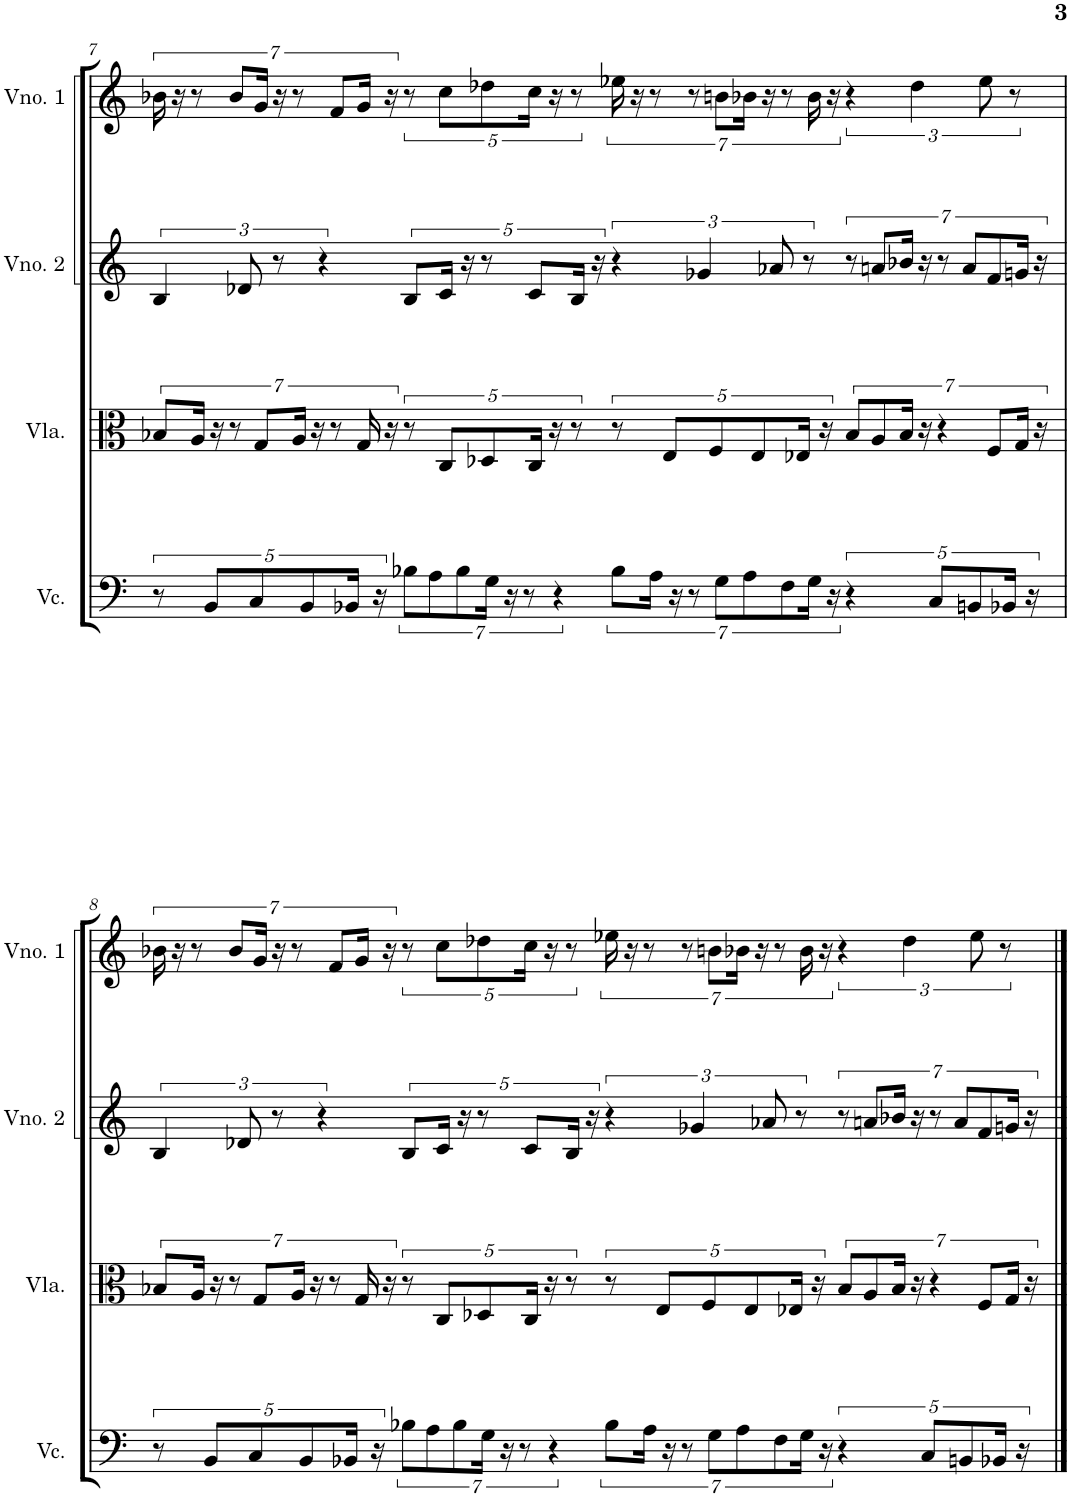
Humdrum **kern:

**kern	**kern	**kern	**kern
*part4	*part3	*part2	*part1
*staff4	*staff3	*staff2	*staff1
*I"Violoncelo	*I"Viola	*I"Violino 2	*I"Violino 1
*I'Vc.	*I'Vla.	*I'Vno. 2	*I'Vno. 1
!!LO:PB:g=z
*clefF4	*clefC3	*clefG2	*clefG2
*k[]	*k[]	*k[]	*k[]
*M4/2	*M4/2	*M4/2	*M4/2
=7	=7	=7	=7
10r	14B-X/L	6B/	28b-X\
.	.	.	28r
.	28A/Jk	.	14r
10BB/L	.	.	.
.	28r	.	.
.	14r	.	14b-/L
.	.	12d-X/	.
10C/	.	.	.
.	14G/L	.	28g/Jk
.	.	12r	28r
.	28A/Jk	.	14r
10BB/	.	.	.
.	28r	.	.
.	.	6r	.
.	14r	.	14f/L
20BB-X/Jk	.	.	.
.	28G/	.	28g/Jk
20r	.	.	.
.	28r	.	28r
14B-X\L	10r	10B/L	10r
14A\	.	.	.
.	10C/L	20c/Jk	10cc\L
14B-\	.	.	.
.	.	20r	.
.	10D-X/	10r	10dd-X\
28G\Jk	.	.	.
28r	.	.	.
14r	.	.	.
.	20C/Jk	10c/L	20cc\Jk
.	20r	.	20r
7r	.	.	.
.	10r	20B/Jk	10r
.	.	20r	.
14B-\L	10r	6r	28ee-X\
.	.	.	28r
28A\Jk	.	.	14r
.	10E/L	.	.
28r	.	.	.
14r	.	.	14r
.	.	6g-X/	.
.	10F/	.	.
14G\L	.	.	14bn\L
14A\	.	.	28b-X\Jk
.	10E/	.	.
.	.	.	28r
.	.	12a-X/	.
14F\	.	.	14r
.	20E-X/Jk	.	.
.	.	12r	.
28G\Jk	.	.	28b-\
.	20r	.	.
28r	.	.	28r
5r	14B-/L	14r	6r
.	14A/	14an/L	.
.	28B-/Jk	28b-X/Jk	.
.	.	.	6dd-\
.	28r	28r	.
10C/L	.	.	.
.	7r	14r	.
.	.	14a/L	.
10BBn/	.	.	.
.	.	.	12ee-\
.	14F/L	14f/	.
20BB-X/Jk	.	.	.
.	.	.	12r
.	28G/Jk	28gn/Jk	.
20r	.	.	.
.	28r	28r	.
!!LO:LB:g=z
=8	=8	=8	=8
10r	14B-X/L	6B/	28b-X\
.	.	.	28r
.	28A/Jk	.	14r
10BB/L	.	.	.
.	28r	.	.
.	14r	.	14b-/L
.	.	12d-X/	.
10C/	.	.	.
.	14G/L	.	28g/Jk
.	.	12r	28r
.	28A/Jk	.	14r
10BB/	.	.	.
.	28r	.	.
.	.	6r	.
.	14r	.	14f/L
20BB-X/Jk	.	.	.
.	28G/	.	28g/Jk
20r	.	.	.
.	28r	.	28r
14B-X\L	10r	10B/L	10r
14A\	.	.	.
.	10C/L	20c/Jk	10cc\L
14B-\	.	.	.
.	.	20r	.
.	10D-X/	10r	10dd-X\
28G\Jk	.	.	.
28r	.	.	.
14r	.	.	.
.	20C/Jk	10c/L	20cc\Jk
.	20r	.	20r
7r	.	.	.
.	10r	20B/Jk	10r
.	.	20r	.
14B-\L	10r	6r	28ee-X\
.	.	.	28r
28A\Jk	.	.	14r
.	10E/L	.	.
28r	.	.	.
14r	.	.	14r
.	.	6g-X/	.
.	10F/	.	.
14G\L	.	.	14bn\L
14A\	.	.	28b-X\Jk
.	10E/	.	.
.	.	.	28r
.	.	12a-X/	.
14F\	.	.	14r
.	20E-X/Jk	.	.
.	.	12r	.
28G\Jk	.	.	28b-\
.	20r	.	.
28r	.	.	28r
5r	14B-/L	14r	6r
.	14A/	14an/L	.
.	28B-/Jk	28b-X/Jk	.
.	.	.	6dd-\
.	28r	28r	.
10C/L	.	.	.
.	7r	14r	.
.	.	14a/L	.
10BBn/	.	.	.
.	.	.	12ee-\
.	14F/L	14f/	.
20BB-X/Jk	.	.	.
.	.	.	12r
.	28G/Jk	28gn/Jk	.
20r	.	.	.
.	28r	28r	.
==	==	==	==
*-	*-	*-	*-
